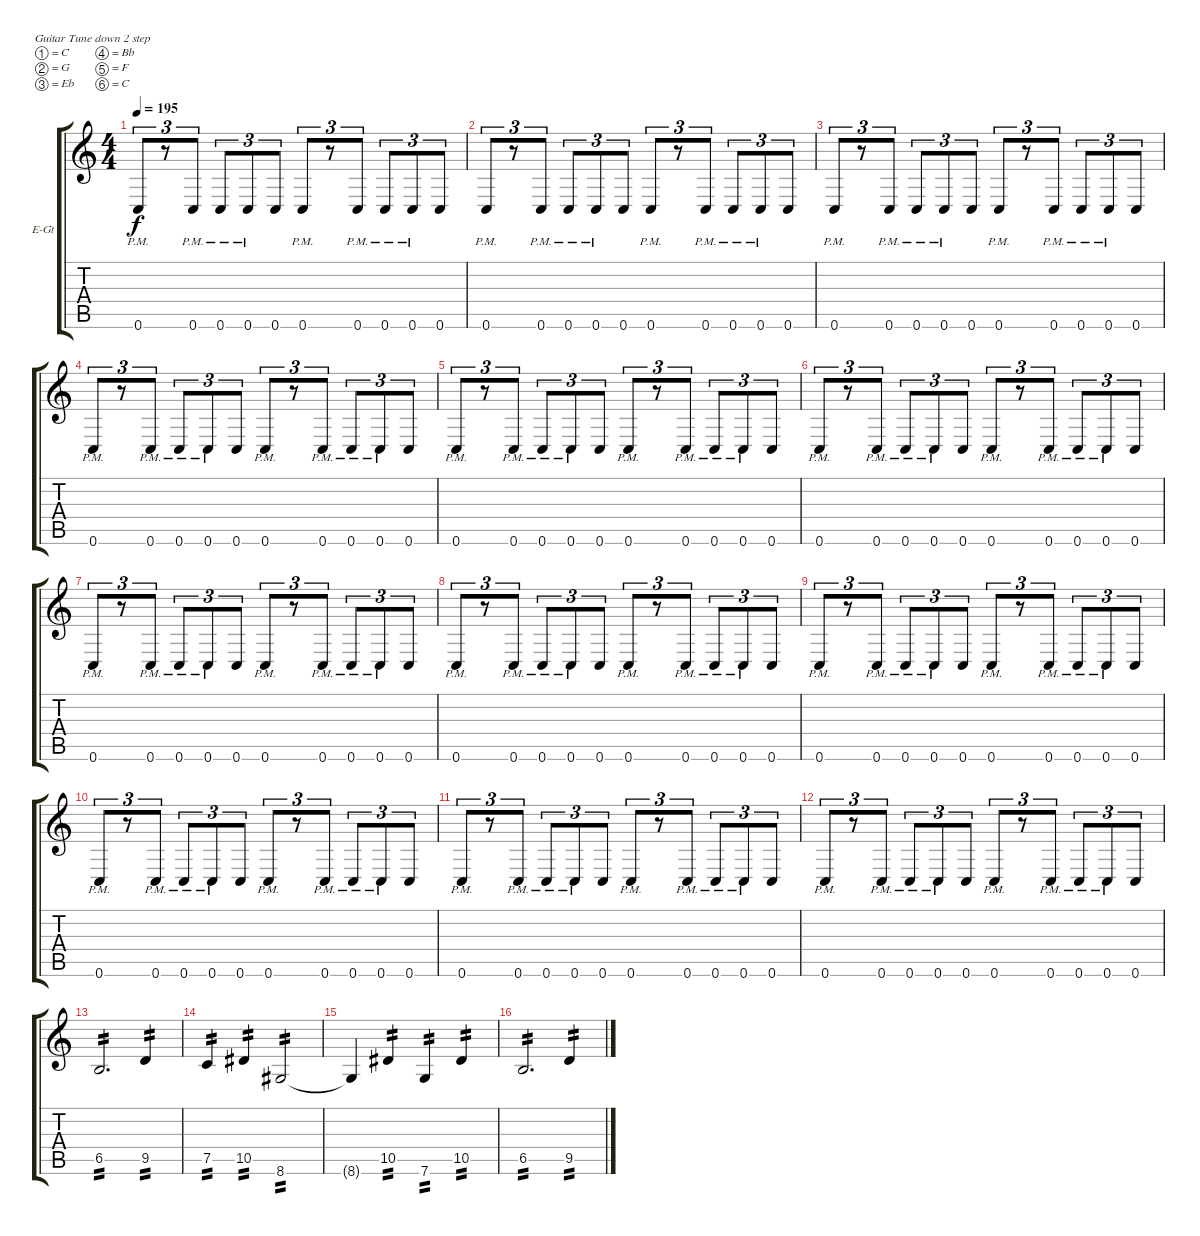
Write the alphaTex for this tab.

\defaultSystemsLayout 4
\bracketExtendMode groupsimilarinstruments
\firstSystemTrackNameOrientation horizontal
\otherSystemsTrackNameOrientation horizontal
\track ("Electric Guitar" "E-Gt") {instrument distortionguitar}
\staff {score tabs}
\tuning (C4 G3 Eb3 Bb2 F2 C2)
\ts (4 4)
\tempo 195
\clef g2
\ks c
0.6{pm}.8{tu (3 2) dy f} r.8{tu (3 2)} 0.6{pm}.8{tu (3 2)} 0.6{pm}.8{tu (3 2)} 0.6{pm}.8{tu (3 2)} 0.6.8{tu (3 2)} 0.6{pm}.8{tu (3 2)} r.8{tu (3 2)} 0.6{pm}.8{tu (3 2)} 0.6{pm}.8{tu (3 2)} 0.6{pm}.8{tu (3 2)} 0.6.8{tu (3 2)} |
0.6{pm}.8{tu (3 2)} r.8{tu (3 2)} 0.6{pm}.8{tu (3 2)} 0.6{pm}.8{tu (3 2)} 0.6{pm}.8{tu (3 2)} 0.6.8{tu (3 2)} 0.6{pm}.8{tu (3 2)} r.8{tu (3 2)} 0.6{pm}.8{tu (3 2)} 0.6{pm}.8{tu (3 2)} 0.6{pm}.8{tu (3 2)} 0.6.8{tu (3 2)} |
0.6{pm}.8{tu (3 2)} r.8{tu (3 2)} 0.6{pm}.8{tu (3 2)} 0.6{pm}.8{tu (3 2)} 0.6{pm}.8{tu (3 2)} 0.6.8{tu (3 2)} 0.6{pm}.8{tu (3 2)} r.8{tu (3 2)} 0.6{pm}.8{tu (3 2)} 0.6{pm}.8{tu (3 2)} 0.6{pm}.8{tu (3 2)} 0.6.8{tu (3 2)} |
0.6{pm}.8{tu (3 2)} r.8{tu (3 2)} 0.6{pm}.8{tu (3 2)} 0.6{pm}.8{tu (3 2)} 0.6{pm}.8{tu (3 2)} 0.6.8{tu (3 2)} 0.6{pm}.8{tu (3 2)} r.8{tu (3 2)} 0.6{pm}.8{tu (3 2)} 0.6{pm}.8{tu (3 2)} 0.6{pm}.8{tu (3 2)} 0.6.8{tu (3 2)} |
0.6{pm}.8{tu (3 2)} r.8{tu (3 2)} 0.6{pm}.8{tu (3 2)} 0.6{pm}.8{tu (3 2)} 0.6{pm}.8{tu (3 2)} 0.6.8{tu (3 2)} 0.6{pm}.8{tu (3 2)} r.8{tu (3 2)} 0.6{pm}.8{tu (3 2)} 0.6{pm}.8{tu (3 2)} 0.6{pm}.8{tu (3 2)} 0.6.8{tu (3 2)} |
0.6{pm}.8{tu (3 2)} r.8{tu (3 2)} 0.6{pm}.8{tu (3 2)} 0.6{pm}.8{tu (3 2)} 0.6{pm}.8{tu (3 2)} 0.6.8{tu (3 2)} 0.6{pm}.8{tu (3 2)} r.8{tu (3 2)} 0.6{pm}.8{tu (3 2)} 0.6{pm}.8{tu (3 2)} 0.6{pm}.8{tu (3 2)} 0.6.8{tu (3 2)} |
0.6{pm}.8{tu (3 2)} r.8{tu (3 2)} 0.6{pm}.8{tu (3 2)} 0.6{pm}.8{tu (3 2)} 0.6{pm}.8{tu (3 2)} 0.6.8{tu (3 2)} 0.6{pm}.8{tu (3 2)} r.8{tu (3 2)} 0.6{pm}.8{tu (3 2)} 0.6{pm}.8{tu (3 2)} 0.6{pm}.8{tu (3 2)} 0.6.8{tu (3 2)} |
0.6{pm}.8{tu (3 2)} r.8{tu (3 2)} 0.6{pm}.8{tu (3 2)} 0.6{pm}.8{tu (3 2)} 0.6{pm}.8{tu (3 2)} 0.6.8{tu (3 2)} 0.6{pm}.8{tu (3 2)} r.8{tu (3 2)} 0.6{pm}.8{tu (3 2)} 0.6{pm}.8{tu (3 2)} 0.6{pm}.8{tu (3 2)} 0.6.8{tu (3 2)} |
0.6{pm}.8{tu (3 2)} r.8{tu (3 2)} 0.6{pm}.8{tu (3 2)} 0.6{pm}.8{tu (3 2)} 0.6{pm}.8{tu (3 2)} 0.6.8{tu (3 2)} 0.6{pm}.8{tu (3 2)} r.8{tu (3 2)} 0.6{pm}.8{tu (3 2)} 0.6{pm}.8{tu (3 2)} 0.6{pm}.8{tu (3 2)} 0.6.8{tu (3 2)} |
0.6{pm}.8{tu (3 2)} r.8{tu (3 2)} 0.6{pm}.8{tu (3 2)} 0.6{pm}.8{tu (3 2)} 0.6{pm}.8{tu (3 2)} 0.6.8{tu (3 2)} 0.6{pm}.8{tu (3 2)} r.8{tu (3 2)} 0.6{pm}.8{tu (3 2)} 0.6{pm}.8{tu (3 2)} 0.6{pm}.8{tu (3 2)} 0.6.8{tu (3 2)} |
0.6{pm}.8{tu (3 2)} r.8{tu (3 2)} 0.6{pm}.8{tu (3 2)} 0.6{pm}.8{tu (3 2)} 0.6{pm}.8{tu (3 2)} 0.6.8{tu (3 2)} 0.6{pm}.8{tu (3 2)} r.8{tu (3 2)} 0.6{pm}.8{tu (3 2)} 0.6{pm}.8{tu (3 2)} 0.6{pm}.8{tu (3 2)} 0.6.8{tu (3 2)} |
0.6{pm}.8{tu (3 2)} r.8{tu (3 2)} 0.6{pm}.8{tu (3 2)} 0.6{pm}.8{tu (3 2)} 0.6{pm}.8{tu (3 2)} 0.6.8{tu (3 2)} 0.6{pm}.8{tu (3 2)} r.8{tu (3 2)} 0.6{pm}.8{tu (3 2)} 0.6{pm}.8{tu (3 2)} 0.6{pm}.8{tu (3 2)} 0.6.8{tu (3 2)} |
6.5.2{d tp 2} 9.5.4{tp 2} |
7.5.4{tp 2} 10.5.4{tp 2} 8.6.2{tp 2} |
8.6{t}.4 10.5.4{tp 2} 7.6.4{tp 2} 10.5.4{tp 2} |
6.5.2{d tp 2} 9.5.4{tp 2}
